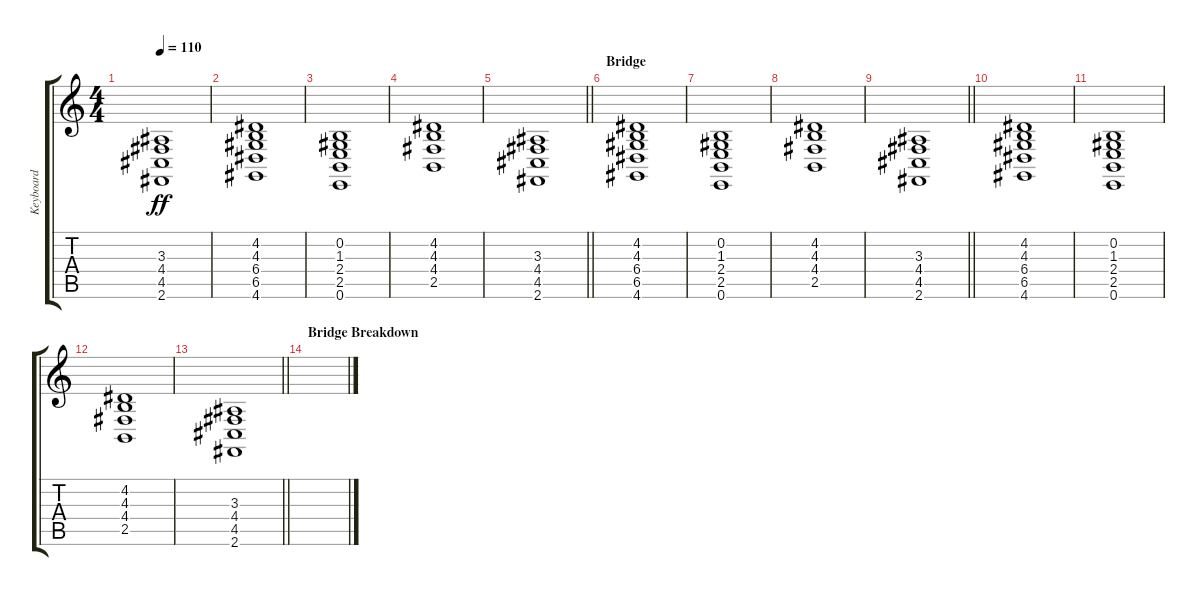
\track ("Keyboard" "Keyboard") {instrument synthstrings2}
\staff {score tabs}
\tuning (E4 B3 G3 D3 A2 E2) {hide}
\ts (4 4)
\tempo 110
\clef g2
\ks c
(3.3 4.4 4.5 2.6).1{dy ff} |
(4.2 4.3 6.4 6.5 4.6).1 |
(0.2 1.3 2.4 2.5 0.6).1 |
(4.2 4.3 4.4 2.5).1 |
\barLineRight lightlight
(3.3 4.4 4.5 2.6).1 |
\section ("" "Bridge")
(4.2 4.3 6.4 6.5 4.6).1 |
(0.2 1.3 2.4 2.5 0.6).1 |
(4.2 4.3 4.4 2.5).1 |
\barLineRight lightlight
(3.3 4.4 4.5 2.6).1 |
(4.2 4.3 6.4 6.5 4.6).1 |
(0.2 1.3 2.4 2.5 0.6).1 |
(4.2 4.3 4.4 2.5).1 |
\barLineRight lightlight
(3.3 4.4 4.5 2.6).1 |
\section ("" "Bridge Breakdown")
